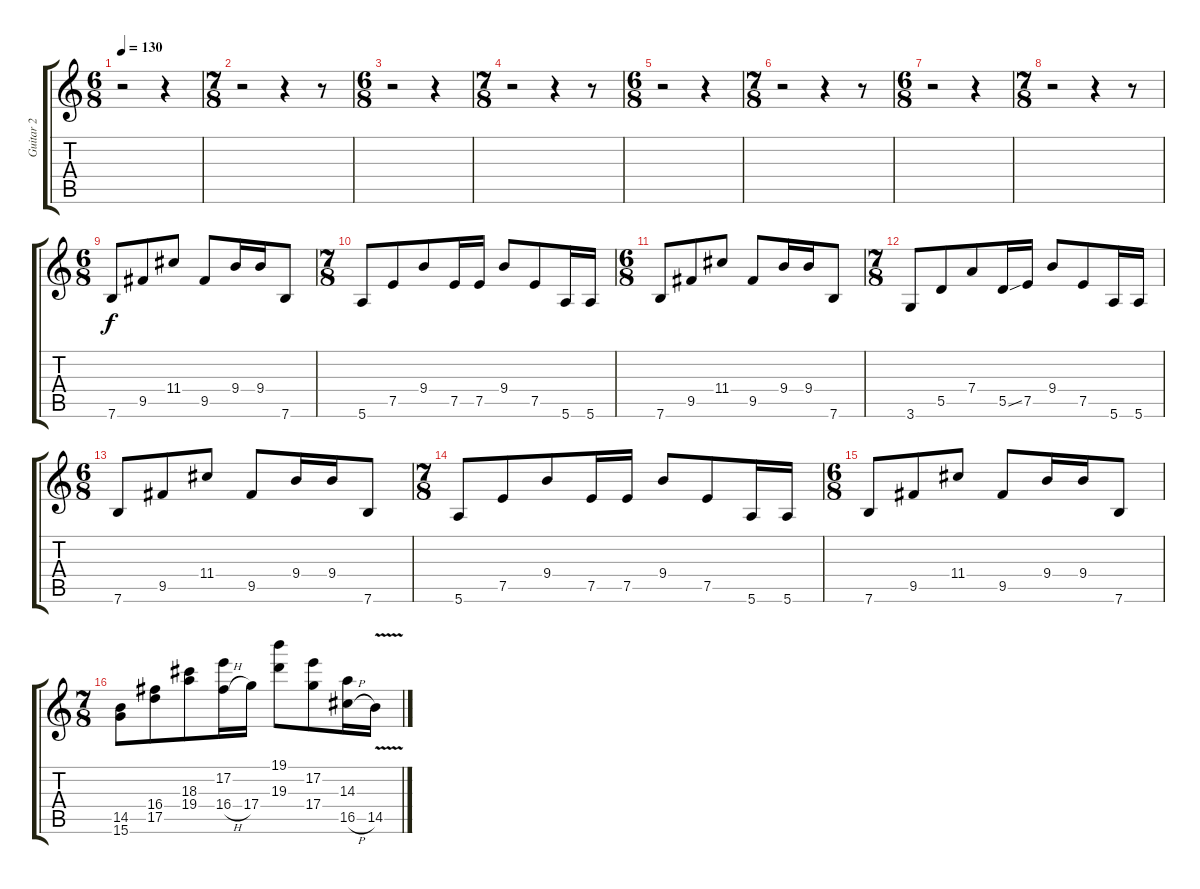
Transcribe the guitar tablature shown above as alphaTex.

\track ("Guitar 2" "Guitar 2") {instrument overdrivenguitar}
\staff {score tabs}
\tuning (E4 B3 G3 D3 A2 E2) {hide}
\ts (6 8)
\tempo 130
\clef g2
\ks c
r.2{dy f} r.4 |
\ts (7 8)
r.2 r.4 r.8 |
\ts (6 8)
r.2 r.4 |
\ts (7 8)
r.2 r.4 r.8 |
\ts (6 8)
r.2 r.4 |
\ts (7 8)
r.2 r.4 r.8 |
\ts (6 8)
r.2 r.4 |
\ts (7 8)
r.2 r.4 r.8 |
\ts (6 8)
7.6.8 9.5.8 11.4.8 9.5.8 9.4.16 9.4.16 7.6.8 |
\ts (7 8)
5.6.8 7.5.8 9.4.8 7.5.16 7.5.16 9.4.8 7.5.8 5.6.16 5.6.16 |
\ts (6 8)
7.6.8 9.5.8 11.4.8 9.5.8 9.4.16 9.4.16 7.6.8 |
\ts (7 8)
3.6.8 5.5.8 7.4.8 5.5{ss}.16 7.5.16 9.4.8 7.5.8 5.6.16 5.6.16 |
\ts (6 8)
7.6.8 9.5.8 11.4.8 9.5.8 9.4.16 9.4.16 7.6.8 |
\ts (7 8)
5.6.8 7.5.8 9.4.8 7.5.16 7.5.16 9.4.8 7.5.8 5.6.16 5.6.16 |
\ts (6 8)
7.6.8 9.5.8 11.4.8 9.5.8 9.4.16 9.4.16 7.6.8 |
\ts (7 8)
(14.5 15.6).8 (16.4 17.5).8 (18.3 19.4).8 (17.2 16.4{h}).16 17.4.16 (19.1 19.3).8 (17.2 17.4).8 (14.3 16.5{h}).16 14.5{v}.16
